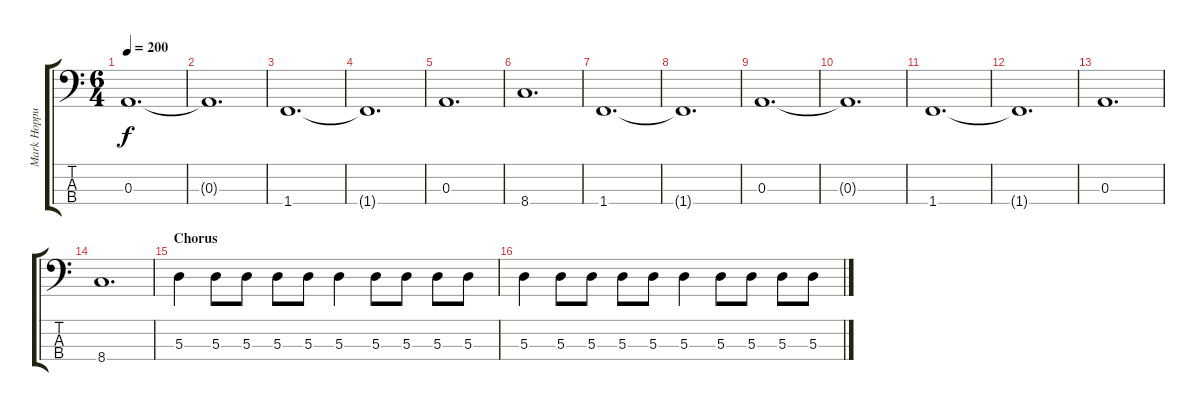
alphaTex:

\track ("Mark Hoppus - Bass" "Mark Hoppu") {instrument electricbassfinger}
\staff {score tabs}
\tuning (G2 D2 A1 E1) {hide}
\ts (6 4)
\tempo 200
\clef f4
\ks c
0.3.1{d dy f} |
0.3{t}.1{d} |
1.4.1{d} |
1.4{t}.1{d} |
0.3.1{d} |
8.4.1{d} |
1.4.1{d} |
1.4{t}.1{d} |
0.3.1{d} |
0.3{t}.1{d} |
1.4.1{d} |
1.4{t}.1{d} |
0.3.1{d} |
8.4.1{d} |
\section ("" "Chorus")
5.3.4 5.3.8 5.3.8 5.3.8 5.3.8 5.3.4 5.3.8 5.3.8 5.3.8 5.3.8 |
5.3.4 5.3.8 5.3.8 5.3.8 5.3.8 5.3.4 5.3.8 5.3.8 5.3.8 5.3.8
